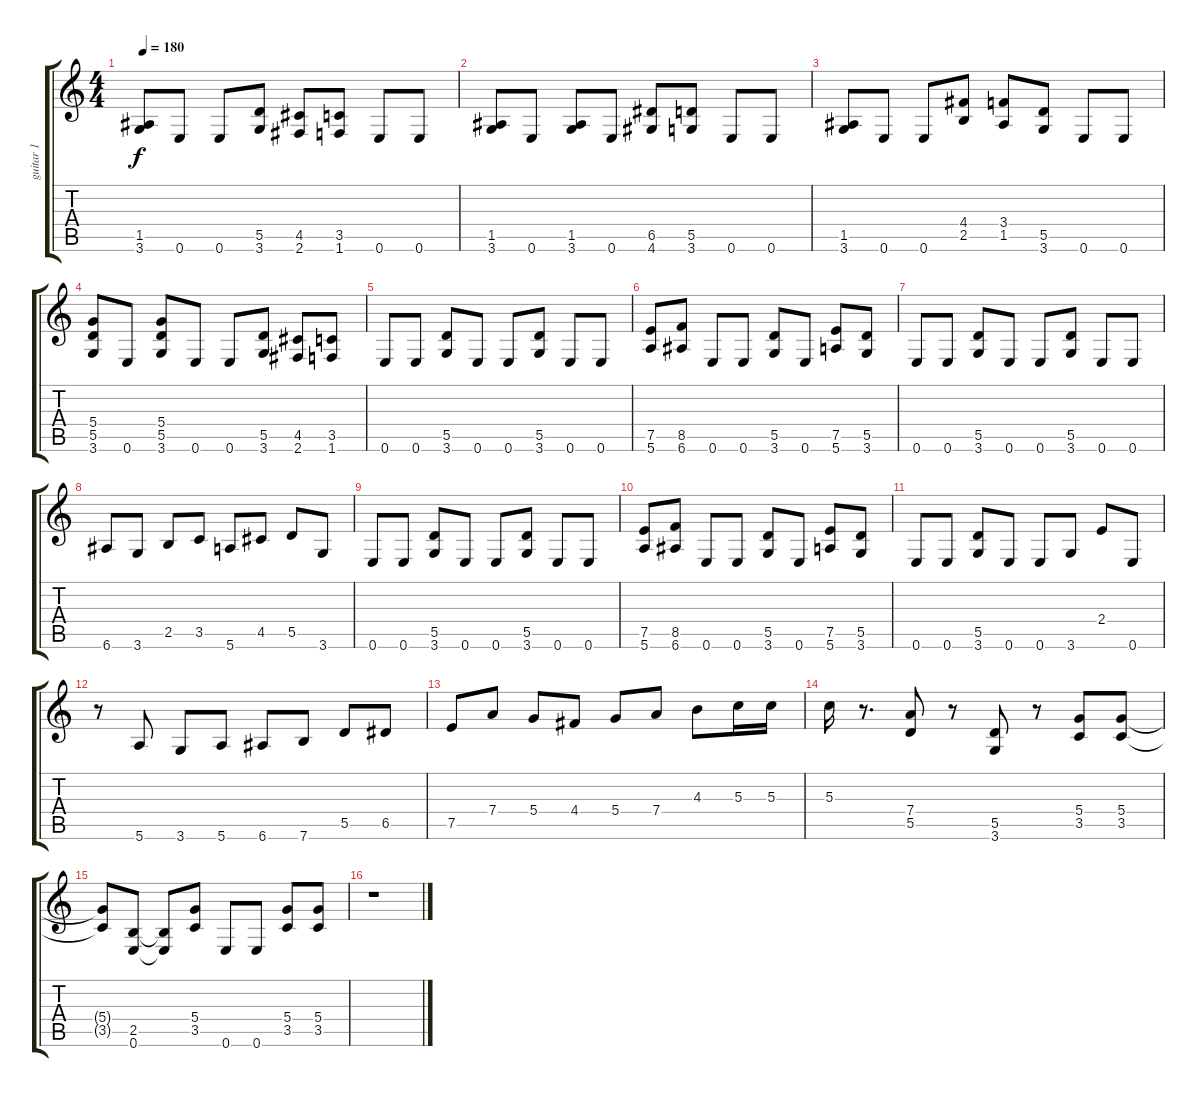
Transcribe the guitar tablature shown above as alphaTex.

\track ("guitar 1" "guitar 1") {instrument distortionguitar}
\staff {score tabs}
\tuning (E4 B3 G3 D3 A2 E2) {hide}
\ts (4 4)
\tempo 180
\clef g2
\ks c
(1.5 3.6).8{dy f} 0.6.8 0.6.8 (5.5 3.6).8 (4.5 2.6).8 (3.5 1.6).8 0.6.8 0.6.8 |
(1.5 3.6).8 0.6.8 (1.5 3.6).8 0.6.8 (6.5 4.6).8 (5.5 3.6).8 0.6.8 0.6.8 |
(1.5 3.6).8 0.6.8 0.6.8 (4.4 2.5).8 (3.4 1.5).8 (5.5 3.6).8 0.6.8 0.6.8 |
(5.4 5.5 3.6).8 0.6.8 (5.4 5.5 3.6).8 0.6.8 0.6.8 (5.5 3.6).8 (4.5 2.6).8 (3.5 1.6).8 |
0.6.8 0.6.8 (5.5 3.6).8 0.6.8 0.6.8 (5.5 3.6).8 0.6.8 0.6.8 |
(7.5 5.6).8 (8.5 6.6).8 0.6.8 0.6.8 (5.5 3.6).8 0.6.8 (7.5 5.6).8 (5.5 3.6).8 |
0.6.8 0.6.8 (5.5 3.6).8 0.6.8 0.6.8 (5.5 3.6).8 0.6.8 0.6.8 |
6.6.8 3.6.8 2.5.8 3.5.8 5.6.8 4.5.8 5.5.8 3.6.8 |
0.6.8 0.6.8 (5.5 3.6).8 0.6.8 0.6.8 (5.5 3.6).8 0.6.8 0.6.8 |
(7.5 5.6).8 (8.5 6.6).8 0.6.8 0.6.8 (5.5 3.6).8 0.6.8 (7.5 5.6).8 (5.5 3.6).8 |
0.6.8 0.6.8 (5.5 3.6).8 0.6.8 0.6.8 3.6.8 2.4.8 0.6.8 |
r.8 5.6.8 3.6.8 5.6.8 6.6.8 7.6.8 5.5.8 6.5.8 |
7.5.8 7.4.8 5.4.8 4.4.8 5.4.8 7.4.8 4.3.8 5.3.16 5.3.16 |
5.3.16 r.8{d} (7.4 5.5).8 r.8 (5.5 3.6).8 r.8 (5.4 3.5).8 (5.4 3.5).8 |
(5.4{t} 3.5{t}).8 (2.5 0.6).8 (2.5{t} 0.6{t}).8 (5.4 3.5).8 0.6.8 0.6.8 (5.4 3.5).8 (5.4 3.5).8 |
r.1
